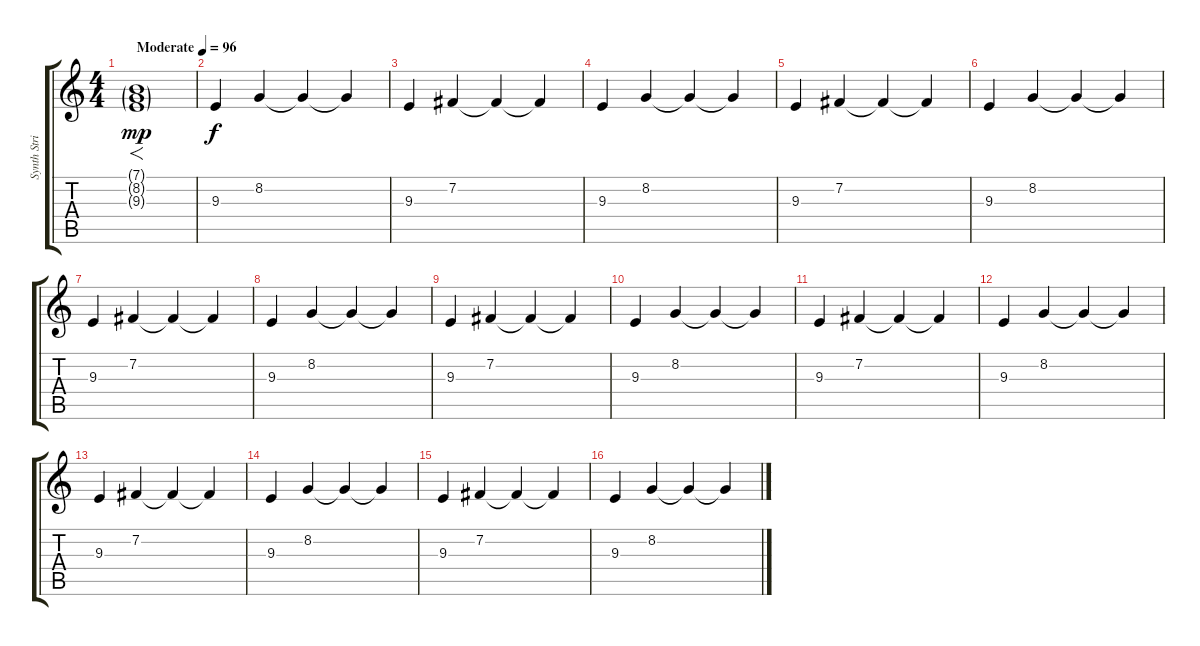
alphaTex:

\track ("Synth Strings" "Synth Stri") {instrument synthstrings1}
\staff {score tabs}
\tuning (E4 B3 G3 D3 A2 E2) {hide}
\ts (4 4)
\tempo (96 "Moderate")
\clef g2
\ks c
(7.1{g} 8.2{g} 9.3{g}).1{f dy mp instrument synthstrings1} |
9.3.4{dy f} 8.2.4 8.2{t}.4 8.2{t}.4 |
9.3.4 7.2.4 7.2{t}.4 7.2{t}.4 |
9.3.4 8.2.4 8.2{t}.4 8.2{t}.4 |
9.3.4 7.2.4 7.2{t}.4 7.2{t}.4 |
9.3.4 8.2.4 8.2{t}.4 8.2{t}.4 |
9.3.4 7.2.4 7.2{t}.4 7.2{t}.4 |
9.3.4 8.2.4 8.2{t}.4 8.2{t}.4 |
9.3.4 7.2.4 7.2{t}.4 7.2{t}.4 |
9.3.4 8.2.4 8.2{t}.4 8.2{t}.4 |
9.3.4 7.2.4 7.2{t}.4 7.2{t}.4 |
9.3.4 8.2.4 8.2{t}.4 8.2{t}.4 |
9.3.4 7.2.4 7.2{t}.4 7.2{t}.4 |
9.3.4 8.2.4 8.2{t}.4 8.2{t}.4 |
9.3.4 7.2.4 7.2{t}.4 7.2{t}.4 |
9.3.4 8.2.4 8.2{t}.4 8.2{t}.4
